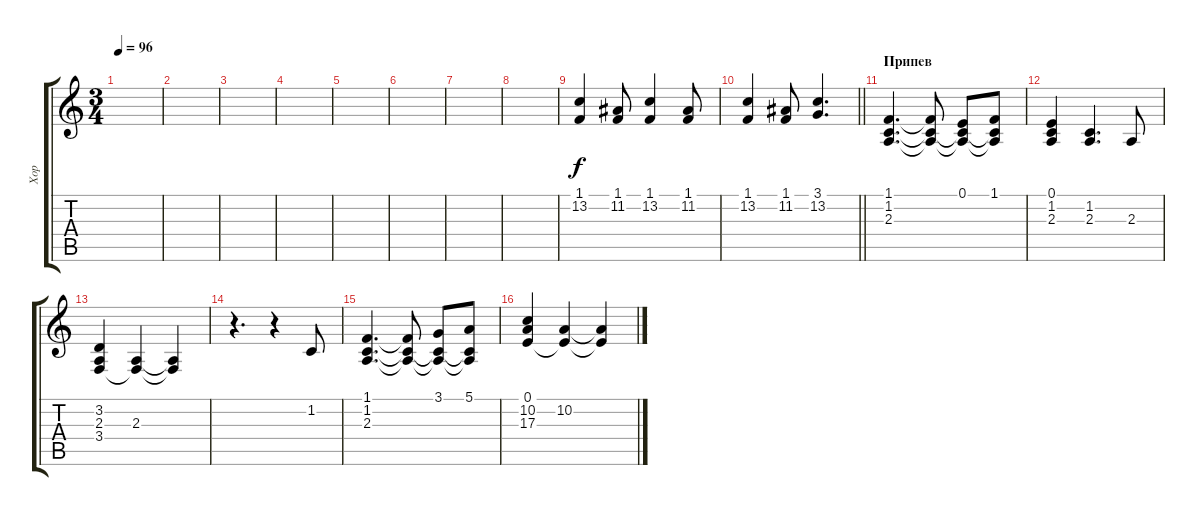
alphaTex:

\track ("Хор" "Хор") {instrument choiraahs}
\staff {score tabs}
\tuning (E4 B3 G3 D3 A2 E2) {hide}
\ts (3 4)
\tempo 96
\clef g2
\ks c
|
|
|
|
|
|
|
|
(1.1 13.2).4 (1.1 11.2).8 (1.1 13.2).4 (1.1 11.2).8 |
\barLineRight lightlight
(1.1 13.2).4 (1.1 11.2).8 (3.1 13.2).4{d} |
\section ("" "Припев")
(1.1 1.2 2.3).4{d} (1.1{t} 1.2{t} 2.3{t}).8 (0.1 1.2{t} 2.3{t}).8 (1.1 1.2{t} 2.3{t}).8 |
(0.1 1.2 2.3).4 (1.2 2.3).4{d} 2.3.8 |
(3.2 2.3 3.4).4 (2.3 3.4{t}).4 (2.3{t} 3.4{t}).4 |
r.4{d} r.4 1.2.8 |
(1.1 1.2 2.3).4{d} (1.1{t} 1.2{t} 2.3{t}).8 (3.1 1.2{t} 2.3{t}).8 (5.1 1.2{t} 2.3{t}).8 |
(0.1 10.2 17.3).4 (0.1{t} 10.2).4 (0.1{t} 10.2{t}).4
